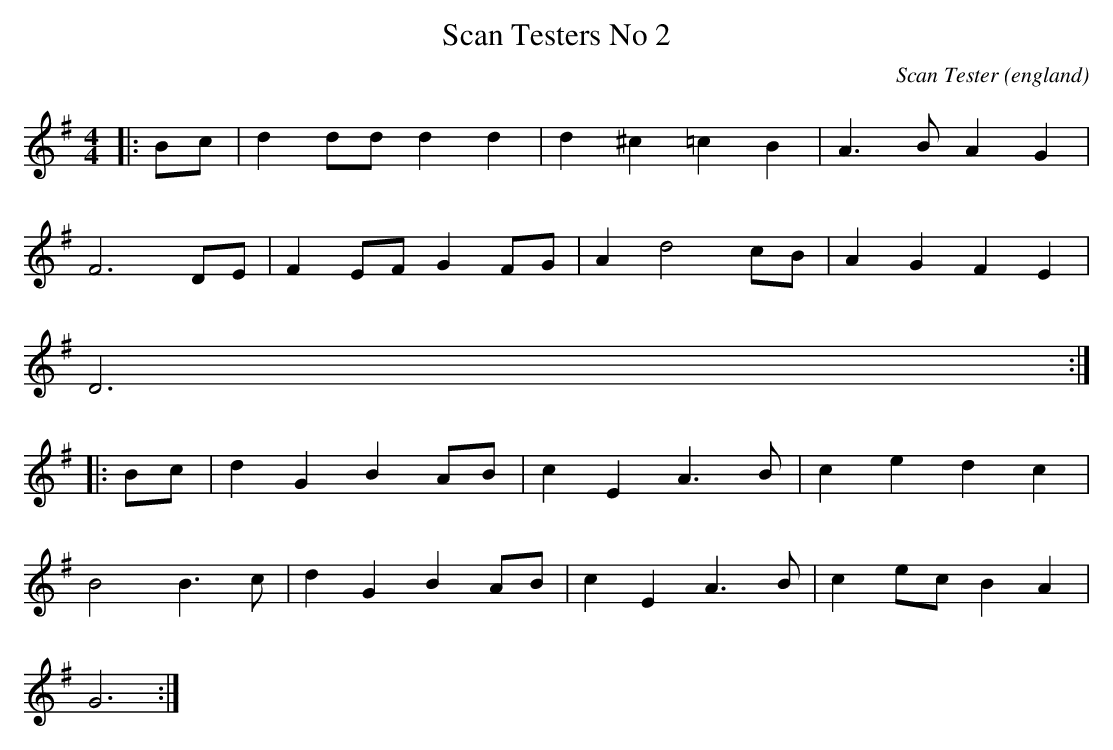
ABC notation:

X:1
T:Scan Testers No 2
O:england
C:Scan Tester
M:4/4
L:1/8
K:G
|:Bc|d2dd d2d2|d2^c2=c2B2|A3B A2G2|
F6DE|F2EF G2FG|A2d4cB|A2G2F2E2|
D6:|
|:Bc|d2G2B2AB|c2E2A3B|c2e2d2c2|
B4B3c|d2G2B2AB|c2E2A3B|c2ec B2A2|
G6:|
